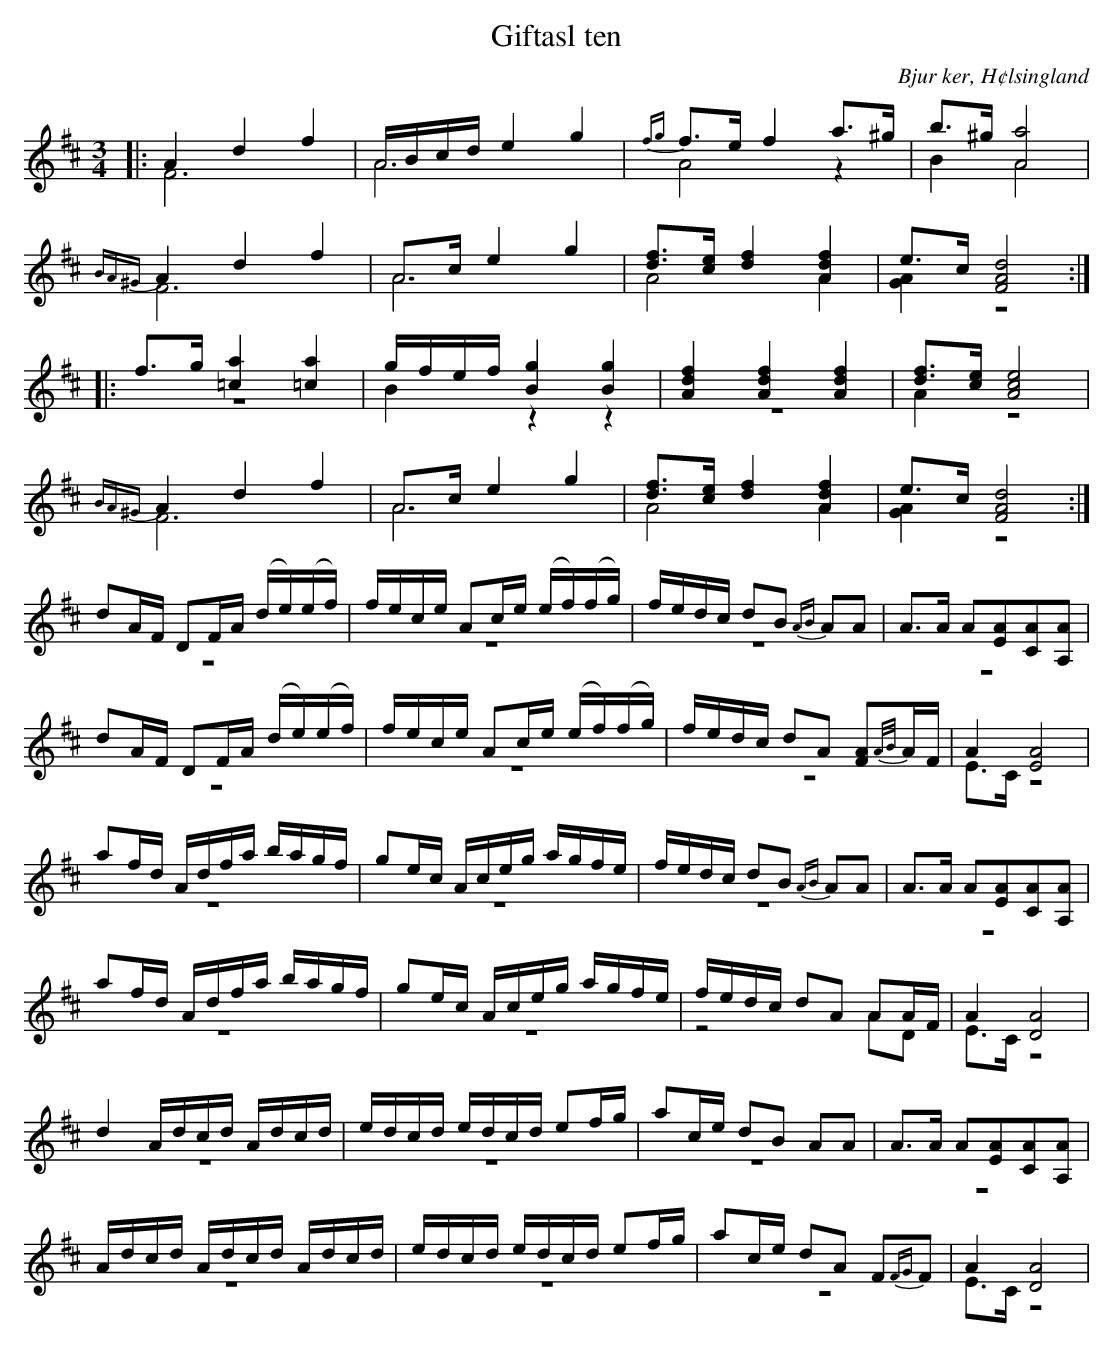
X:1
T: Giftasl ten
O: Bjur ker, H¢lsingland
M: 3/4
L: 1/8
K: D
V:1
V:2 merge
V:1
|: A2 d2 f2|A/B/c/d/ e2 g2|{fg}f>e f2 a>^g |b>^g [A4a4]|
 {BA^G}A2 d2 f2|A>c e2 g2|[df]>[ce] [d2f2] [A2d2f2]| e>c [F4A4d4]:|
|:f>g [=c2a2] [=c2a2]|g/f/e/f/ [B2g2] [B2g2]|[A2d2f2] [A2d2f2] [A2d2f2] |[df]>[ce] [A4c4e4]|
{BA^G}A2 d2 f2|A>c e2 g2|[df]>[ce] [d2f2] [A2d2f2]| e>c [F4A4d4]:|
dA/F/ DF/A/  (d/e/)(e/f/)|f/e/c/e/ Ac/e/ (e/f/)(f/g/)|f/e/d/c/ dB {AB}AA|A>A A[EA][CA][A,A]|
dA/F/ DF/A/ (d/e/)(e/f/)|f/e/c/e/ Ac/e/ (e/f/)(f/g/)|f/e/d/c/ dA [FA]{A/B/}A/F/|A2 [E4A4]|
af/d/ A/d/f/a/  b/a/g/f/| ge/c/ A/c/e/g/ a/g/f/e/|f/e/d/c/ dB {AB}AA|A>A A[EA][CA][A,A]|
af/d/ A/d/f/a/ b/a/g/f/|ge/c/ A/c/e/g/ a/g/f/e/|f/e/d/c/ dA AA/F/| A2 [D4A4]|
d2 A/d/c/d/ A/d/c/d/|e/d/c/d/ e/d/c/d/ ef/g/|ac/e/ dB AA|A>A A[EA][CA][A,A]|
A/d/c/d/ A/d/c/d/ A/d/c/d/|e/d/c/d/ e/d/c/d/ ef/g/| ac/e/ dA F{FG}F|A2 [D4A4]|
V:2
|: F6| A6|A4 z2|B2 A4|
F6| A6|A4 A2|[G2A2] z4:|
|:z6|B2 z2 z2|z6|A2 z4|
F6|A6|A4 A2|[G2A2] z4:|
z6|z6|z6|z6|
z6|z6|z6|E>C z4|
z6|z6|z6|z6|
z6|z6|z4 AD|E>C z4|
z6|z6|z6|z6|
z6|z6|z6|E>C z4|
